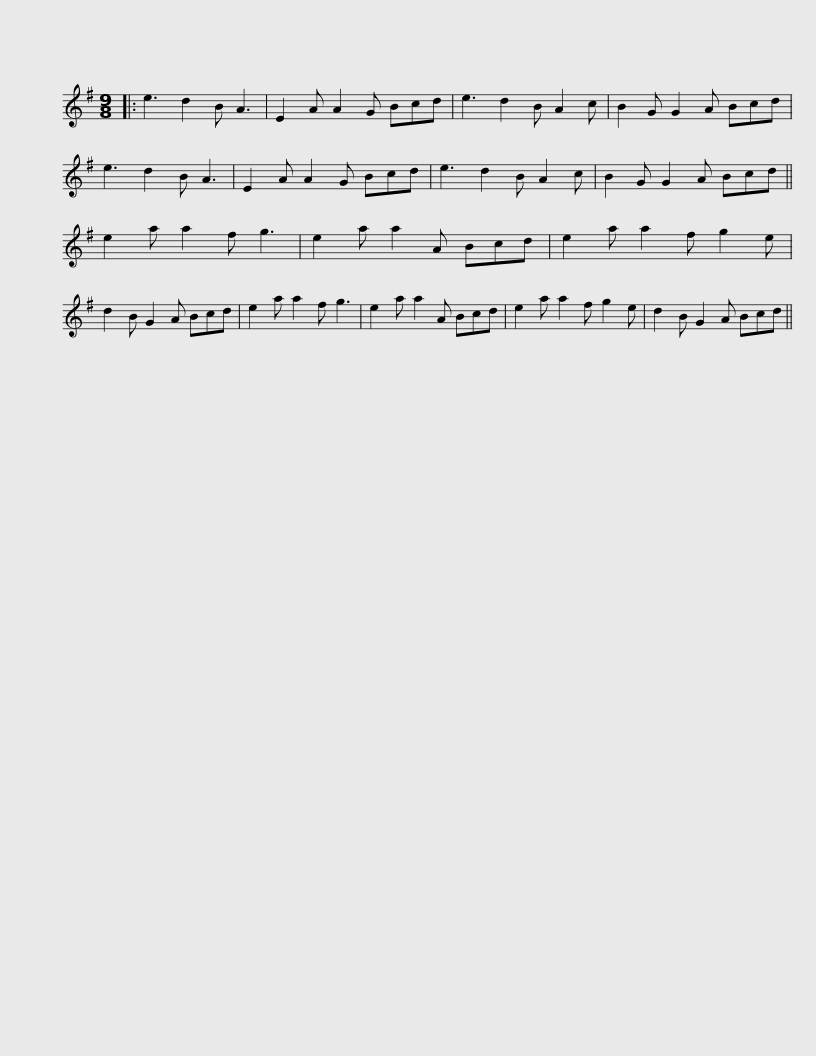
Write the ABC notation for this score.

X:1
L:1/8
M:9/8
I:linebreak $
K:G
V:1 treble
V:1
|: e3 d2 B A3 | E2 A A2 G Bcd | e3 d2 B A2 c | B2 G G2 A Bcd | e3 d2 B A3 | %5
 E2 A A2 G Bcd |$ e3 d2 B A2 c | B2 G G2 A Bcd || e2 a a2 f g3 | e2 a a2 A Bcd | %10
 e2 a a2 f g2 e | d2 B G2 A Bcd |$ e2 a a2 f g3 | e2 a a2 A Bcd | e2 a a2 f g2 e | %15
 d2 B G2 A Bcd || %16
